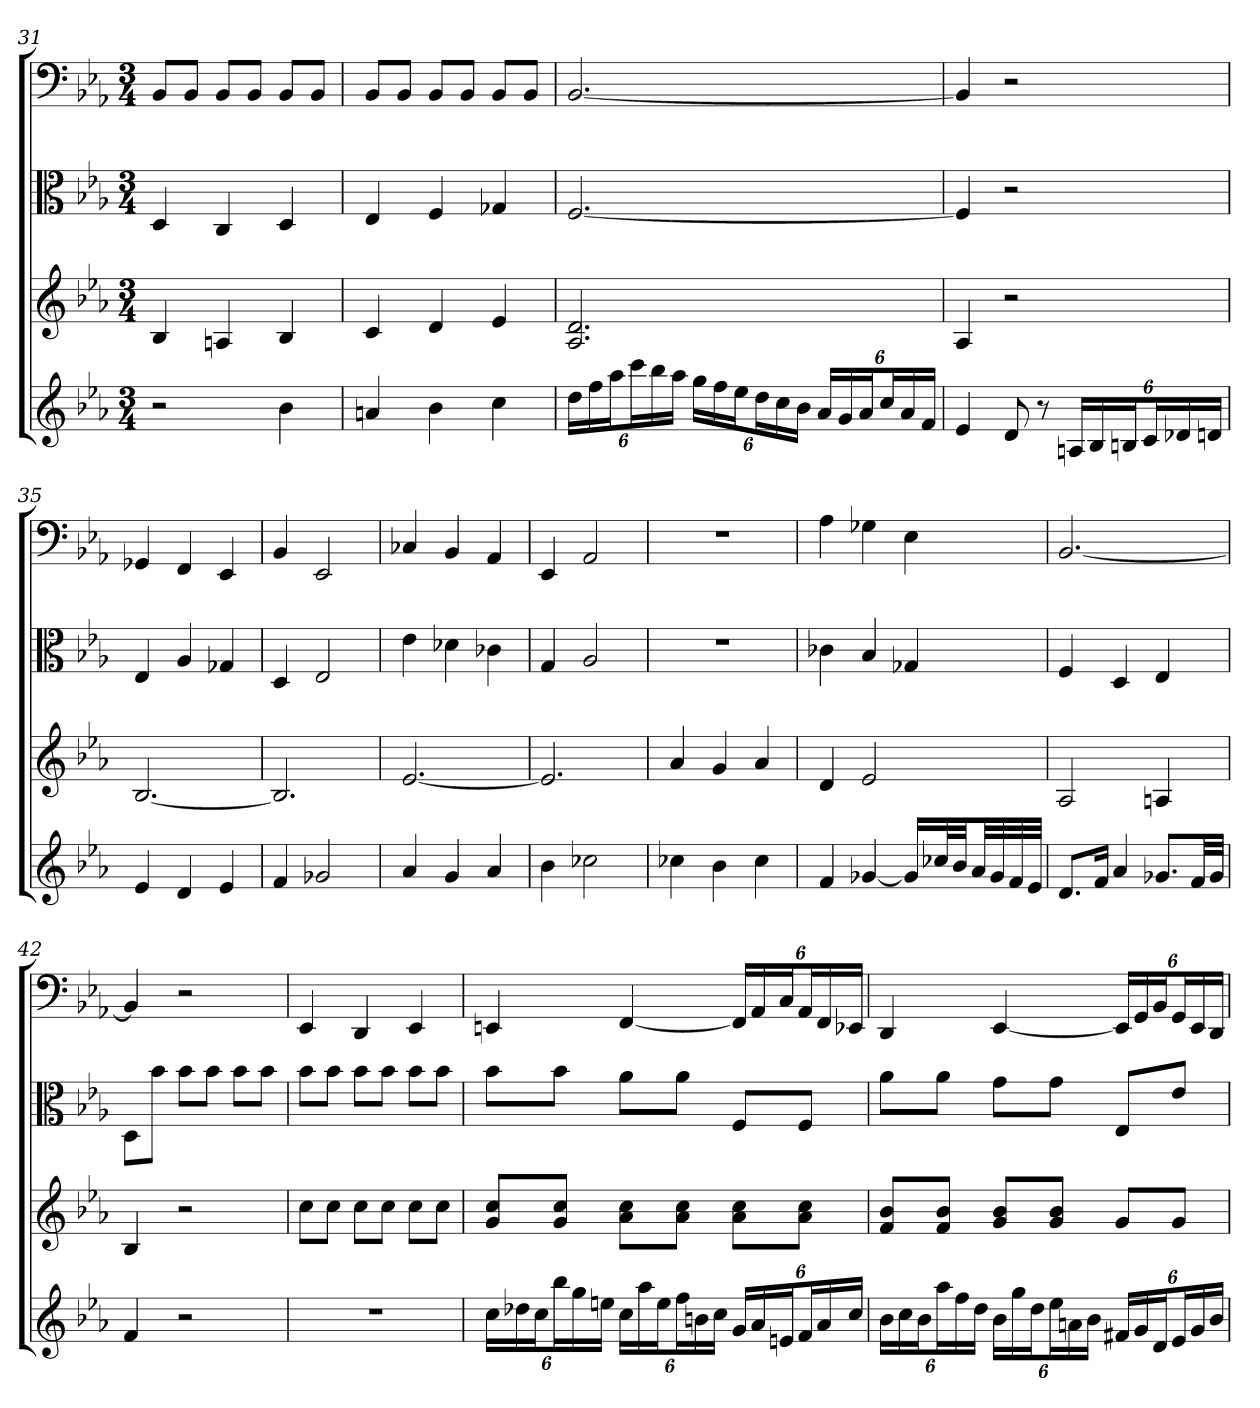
**kern	**kern	**kern	**kern
*part4	*part3	*part2	*part1
*staff4	*staff3	*staff2	*staff1
*	*	*clefC3	*clefF4
*k[b-e-a-]	*k[b-e-a-]	*k[b-e-a-]	*k[b-e-a-]
*E-:	*E-:	*E-:	*E-:
*M3/4	*M3/4	*M3/4	*M3/4
=31	=31	=31	=31
2r	4B-	4D	8BB-/L
.	.	.	8BB-/J
.	4An	4C	8BB-/L
.	.	.	8BB-/J
4b-	4B-	4D	8BB-/L
.	.	.	8BB-/J
=32	=32	=32	=32
4an	4c	4E-	8BB-/L
.	.	.	8BB-/J
4b-	4d	4F	8BB-/L
.	.	.	8BB-/J
4cc	4e-	4G-X	8BB-/L
.	.	.	8BB-/J
=33	=33	=33	=33
24ddLL	2.A- 2.d	[2.F	[2.BB-
24ff	.	.	.
24aa-J	.	.	.
24cccL	.	.	.
24bb-	.	.	.
24aa-JJ	.	.	.
24ggLL	.	.	.
24ff	.	.	.
24ee-J	.	.	.
24ddL	.	.	.
24cc	.	.	.
24b-JJ	.	.	.
24a-LL	.	.	.
24g	.	.	.
24a-J	.	.	.
24ccL	.	.	.
24a-	.	.	.
24fJJ	.	.	.
=34	=34	=34	=34
4e-	4A-	4F]	4BB-]
8d	2r	2r	2r
8r	.	.	.
24AnLL	.	.	.
24B-	.	.	.
24BnJ	.	.	.
24cL	.	.	.
24d-X	.	.	.
24dnJJ	.	.	.
=35	=35	=35	=35
4e-	[2.B-	4E-	4GG-X
4d	.	4A-	4FF
4e-	.	4G-X	4EE-
=36	=36	=36	=36
4f	2.B-]	4D	4BB-
2g-X	.	2E-	2EE-
=37	=37	=37	=37
4a-	[2.e-	4e-	4C-X
4g	.	4d-X	4BB-
4a-	.	4c-X	4AA-
=38	=38	=38	=38
4b-	2.e-]	4G	4EE-
2cc-X	.	2A-	2AA-
=39	=39	=39	=39
4cc-X	4a-	2.r	2.r
4b-	4g	.	.
4cc-	4a-	.	.
=40	=40	=40	=40
4f	4d	4c-X	4A-
[4g-X	2e-	4B-	4G-X
16g-LL]	.	4G-X	4E-
32cc-XL	.	.	.
32b-JJ	.	.	.
32a-LL	.	.	.
32g-	.	.	.
32f	.	.	.
32e-JJJ	.	.	.
=41	=41	=41	=41
8.dL	2A-	4F	[2.BB-
16fJk	.	.	.
4a-	.	4D	.
8.g-XL	4An	4E-	.
32fLL	.	.	.
32g-JJJ	.	.	.
=42	=42	=42	=42
4f	4B-	8D\L	4BB-]
.	.	8b-\J	.
2r	2r	8b-\L	2r
.	.	8b-\J	.
.	.	8b-\L	.
.	.	8b-\J	.
=43	=43	=43	=43
2.r	8ccL	8b-\L	4EE-
.	8ccJ	8b-\J	.
.	8ccL	8b-\L	4DD
.	8ccJ	8b-\J	.
.	8ccL	8b-\L	4EE-
.	8ccJ	8b-\J	.
=44	=44	=44	=44
24ccLL	8g 8ccL	8b-\L	4EEn
24dd-X	.	.	.
24ccJ	.	.	.
24bb-L	8g 8ccJ	8b-\J	.
24gg	.	.	.
24eenJJ	.	.	.
24ccLL	8a- 8ccL	8a-\L	[4FF
24aa-	.	.	.
24eeJ	.	.	.
24ffL	8a- 8ccJ	8a-\J	.
24bn	.	.	.
24ccJJ	.	.	.
24gLL	8a- 8ccL	8F/L	24FF/LL]
24a-	.	.	24AA-/
24enJ	.	.	24C/J
24fL	8a- 8ccJ	8F/J	24AA-/L
24a-	.	.	24FF/
24ccJJ	.	.	24EE-X/JJ
=45	=45	=45	=45
24b-LL	8f 8b-L	8a-\L	4DD
24cc	.	.	.
24b-J	.	.	.
24aa-L	8f 8b-J	8a-\J	.
24ff	.	.	.
24ddJJ	.	.	.
24b-LL	8g 8b-L	8g\L	[4EE-
24gg	.	.	.
24ddJ	.	.	.
24ee-L	8g 8b-J	8g\J	.
24an	.	.	.
24b-JJ	.	.	.
24f#XLL	8gL	8E-/L	24EE-/LL]
24g	.	.	24GG/
24dJ	.	.	24BB-/J
24e-L	8gJ	8e-/J	24GG/L
24g	.	.	24EE-/
24b-JJ	.	.	24DD/JJ
=	=	=	=
*-	*-	*-	*-
